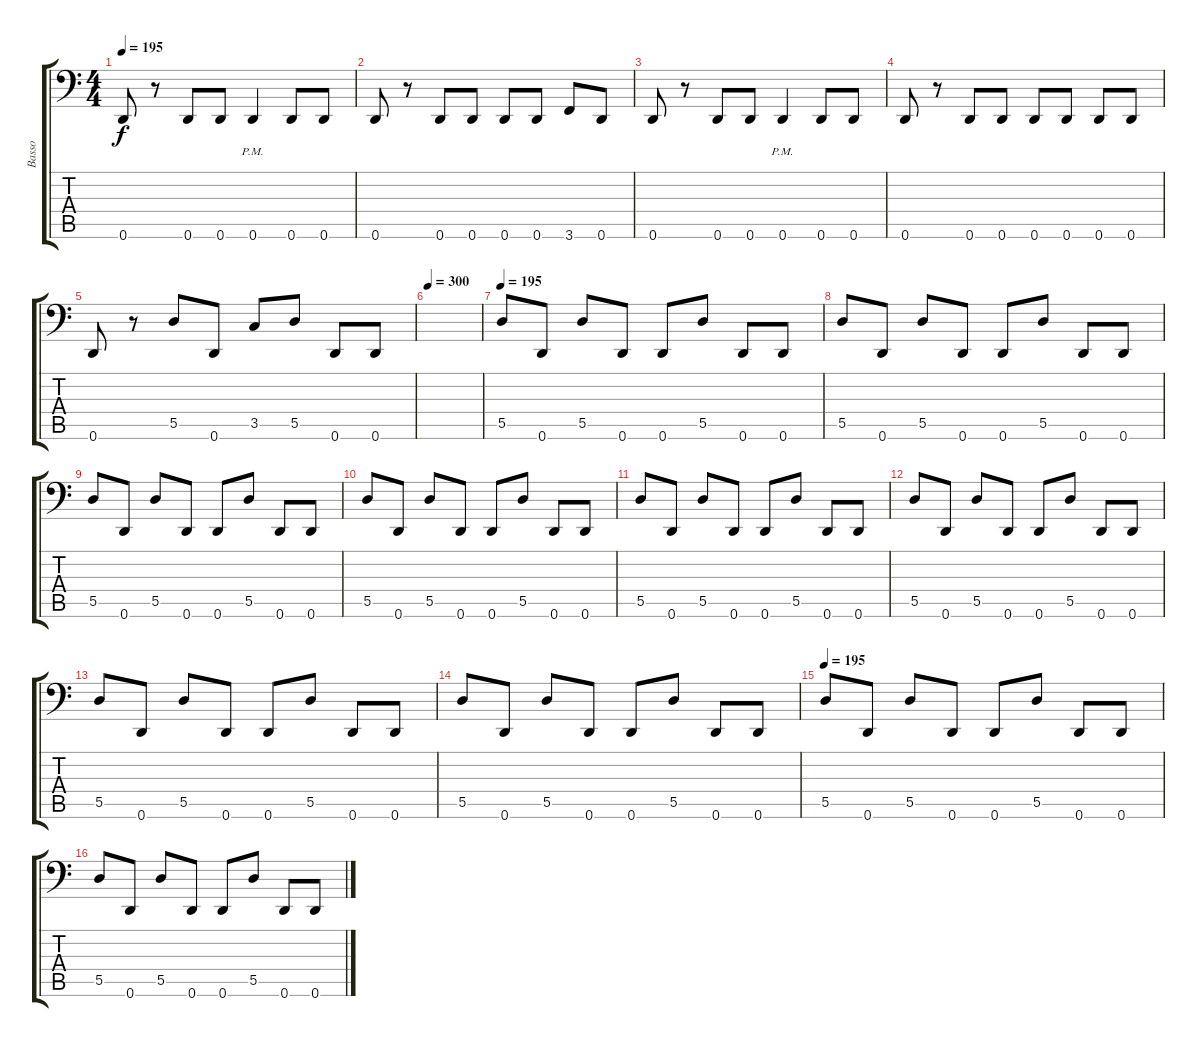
\track ("Basso" "Basso") {instrument electricbassfinger}
\staff {score tabs}
\tuning (E3 B2 G2 D2 A1 D1) {hide}
\ts (4 4)
\tempo 195
\clef f4
\ks c
0.6.8{dy f} r.8 0.6.8 0.6.8 0.6{pm}.4 0.6.8 0.6.8 |
0.6.8 r.8 0.6.8 0.6.8 0.6.8 0.6.8 3.6.8 0.6.8 |
0.6.8 r.8 0.6.8 0.6.8 0.6{pm}.4 0.6.8 0.6.8 |
0.6.8 r.8 0.6.8 0.6.8 0.6.8 0.6.8 0.6.8 0.6.8 |
0.6.8 r.8 5.5.8 0.6.8 3.5.8 5.5.8 0.6.8 0.6.8 |
\tempo 300
|
\tempo 195
5.5.8 0.6.8 5.5.8 0.6.8 0.6.8 5.5.8 0.6.8 0.6.8 |
5.5.8 0.6.8 5.5.8 0.6.8 0.6.8 5.5.8 0.6.8 0.6.8 |
5.5.8 0.6.8 5.5.8 0.6.8 0.6.8 5.5.8 0.6.8 0.6.8 |
5.5.8 0.6.8 5.5.8 0.6.8 0.6.8 5.5.8 0.6.8 0.6.8 |
5.5.8 0.6.8 5.5.8 0.6.8 0.6.8 5.5.8 0.6.8 0.6.8 |
5.5.8 0.6.8 5.5.8 0.6.8 0.6.8 5.5.8 0.6.8 0.6.8 |
5.5.8 0.6.8 5.5.8 0.6.8 0.6.8 5.5.8 0.6.8 0.6.8 |
5.5.8 0.6.8 5.5.8 0.6.8 0.6.8 5.5.8 0.6.8 0.6.8 |
\tempo 195
5.5.8 0.6.8 5.5.8 0.6.8 0.6.8 5.5.8 0.6.8 0.6.8 |
5.5.8 0.6.8 5.5.8 0.6.8 0.6.8 5.5.8 0.6.8 0.6.8
